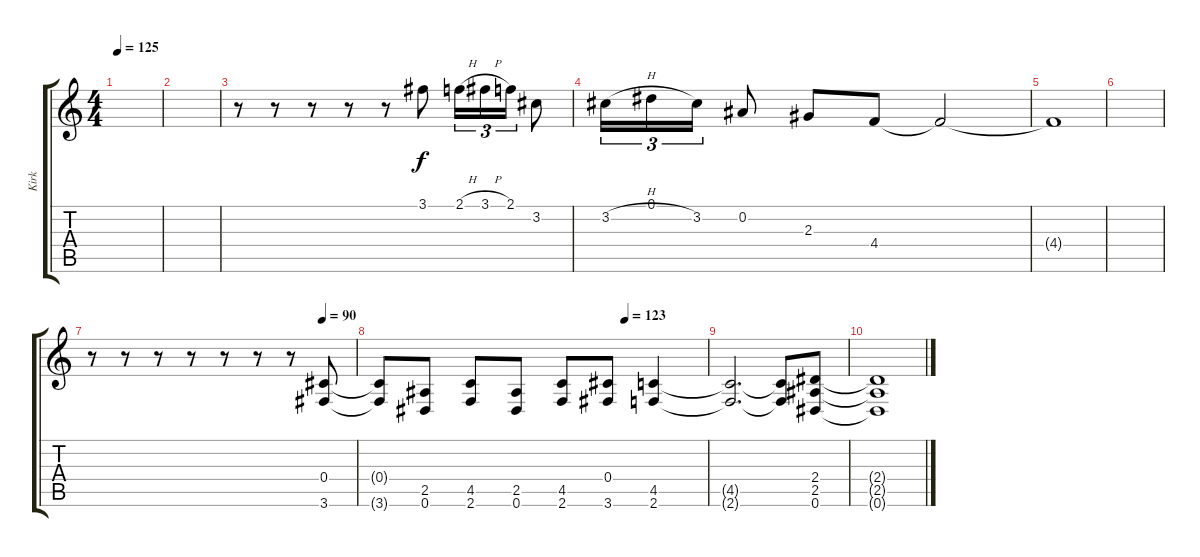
\track ("Kirk" "Kirk") {instrument distortionguitar}
\staff {score tabs}
\tuning (Eb4 Bb3 Gb3 Db3 Ab2 Eb2) {hide}
\ts (4 4)
\tempo 125
\clef g2
\ks c
|
|
r.8 r.8 r.8 r.8 r.8 3.1.8 2.1{h}.16{tu (3 2)} 3.1{h}.16{tu (3 2)} 2.1.16{tu (3 2)} 3.2.8 |
3.2{h}.16{tu (3 2)} 0.1.16{tu (3 2)} 3.2.16{tu (3 2)} 0.2.8 2.3.8 4.4.8 4.4{t}.2 |
4.4{t}.1 |
|
\tempo (90 0.875)
r.8 r.8 r.8 r.8 r.8 r.8 r.8 (0.4 3.6).8 |
\tempo (123 0.75)
(0.4{t} 3.6{t}).8 (2.5 0.6).8 (4.5 2.6).8 (2.5 0.6).8 (4.5 2.6).8 (0.4 3.6).8 (4.5 2.6).4 |
(4.5{t} 2.6{t}).2{d} (4.5{t} 2.6{t}).8 (2.4 2.5 0.6).8 |
(2.4{t} 2.5{t} 0.6{t}).1
